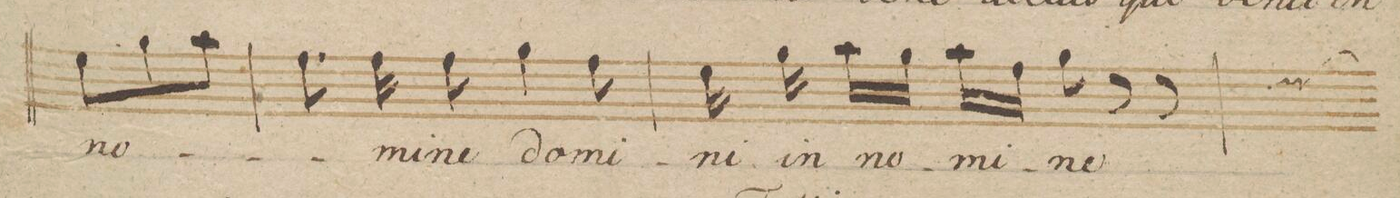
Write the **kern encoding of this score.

**kern	**text
*I"Alto.	*
*clefC3	*
*k[b-e-]	*
*M6/8	*
8f\L	no-
8a\	.
8b-\J	.
=38	=38
8.g\	.
16g\	-mi-
8g\	-ne
4a\	do-
8g\	-mi-
=39	=39
16f\	-ni
16a\	in
16b-\LL	no-
16a\JJ	.
16b-\LL	-mi-
16g\JJ	.
8a\	-ne
8r	.
8r	.
*custos:e	*
=40	=40
*-	*-
